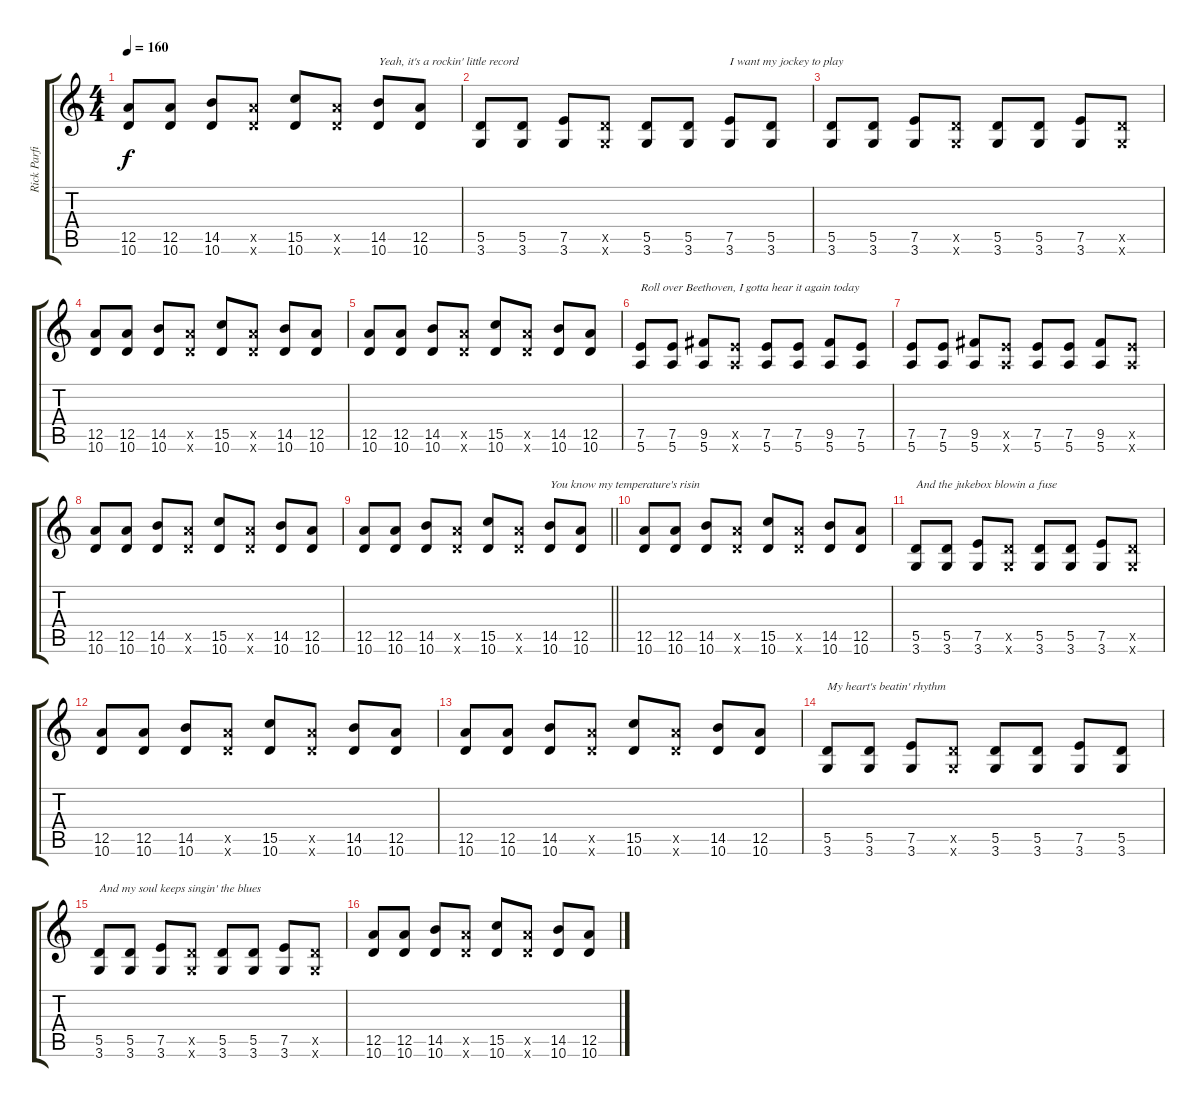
\track ("Rick Parfitt (Rythm Guitar/Lyrics)" "Rick Parfi") {instrument distortionguitar}
\staff {score tabs}
\tuning (E4 B3 G3 D3 A2 E2) {hide}
\ts (4 4)
\tempo 160
\clef g2
\ks c
(12.5 10.6).8{dy f} (12.5 10.6).8 (14.5 10.6).8 (12.5{x} 10.6{x}).8 (15.5 10.6).8 (12.5{x} 10.6{x}).8 (14.5 10.6).8{txt "Yeah, it's a rockin' little record"} (12.5 10.6).8 |
(5.5 3.6).8 (5.5 3.6).8 (7.5 3.6).8 (5.5{x} 3.6{x}).8 (5.5 3.6).8 (5.5 3.6).8 (7.5 3.6).8{txt "I want my jockey to play"} (5.5 3.6).8 |
(5.5 3.6).8 (5.5 3.6).8 (7.5 3.6).8 (5.5{x} 3.6{x}).8 (5.5 3.6).8 (5.5 3.6).8 (7.5 3.6).8 (5.5{x} 3.6{x}).8 |
(12.5 10.6).8 (12.5 10.6).8 (14.5 10.6).8 (12.5{x} 10.6{x}).8 (15.5 10.6).8 (12.5{x} 10.6{x}).8 (14.5 10.6).8 (12.5 10.6).8 |
(12.5 10.6).8 (12.5 10.6).8 (14.5 10.6).8 (12.5{x} 10.6{x}).8 (15.5 10.6).8 (12.5{x} 10.6{x}).8 (14.5 10.6).8 (12.5 10.6).8 |
(7.5 5.6).8{txt "Roll over Beethoven, I gotta hear it again today"} (7.5 5.6).8 (9.5 5.6).8 (7.5{x} 5.6{x}).8 (7.5 5.6).8 (7.5 5.6).8 (9.5 5.6).8 (7.5 5.6).8 |
(7.5 5.6).8 (7.5 5.6).8 (9.5 5.6).8 (7.5{x} 5.6{x}).8 (7.5 5.6).8 (7.5 5.6).8 (9.5 5.6).8 (7.5{x} 5.6{x}).8 |
(12.5 10.6).8 (12.5 10.6).8 (14.5 10.6).8 (12.5{x} 10.6{x}).8 (15.5 10.6).8 (12.5{x} 10.6{x}).8 (14.5 10.6).8 (12.5 10.6).8 |
\barLineRight lightlight
(12.5 10.6).8 (12.5 10.6).8 (14.5 10.6).8 (12.5{x} 10.6{x}).8 (15.5 10.6).8 (12.5{x} 10.6{x}).8 (14.5 10.6).8{txt "You know my temperature's risin"} (12.5 10.6).8 |
(12.5 10.6).8 (12.5 10.6).8 (14.5 10.6).8 (12.5{x} 10.6{x}).8 (15.5 10.6).8 (12.5{x} 10.6{x}).8 (14.5 10.6).8 (12.5 10.6).8 |
(5.5 3.6).8{txt "And the jukebox blowin a fuse"} (5.5 3.6).8 (7.5 3.6).8 (5.5{x} 3.6{x}).8 (5.5 3.6).8 (5.5 3.6).8 (7.5 3.6).8 (5.5{x} 3.6{x}).8 |
(12.5 10.6).8 (12.5 10.6).8 (14.5 10.6).8 (12.5{x} 10.6{x}).8 (15.5 10.6).8 (12.5{x} 10.6{x}).8 (14.5 10.6).8 (12.5 10.6).8 |
(12.5 10.6).8 (12.5 10.6).8 (14.5 10.6).8 (12.5{x} 10.6{x}).8 (15.5 10.6).8 (12.5{x} 10.6{x}).8 (14.5 10.6).8 (12.5 10.6).8 |
(5.5 3.6).8{txt "My heart's beatin' rhythm"} (5.5 3.6).8 (7.5 3.6).8 (5.5{x} 3.6{x}).8 (5.5 3.6).8 (5.5 3.6).8 (7.5 3.6).8 (5.5 3.6).8 |
(5.5 3.6).8{txt "And my soul keeps singin' the blues"} (5.5 3.6).8 (7.5 3.6).8 (5.5{x} 3.6{x}).8 (5.5 3.6).8 (5.5 3.6).8 (7.5 3.6).8 (5.5{x} 3.6{x}).8 |
(12.5 10.6).8 (12.5 10.6).8 (14.5 10.6).8 (12.5{x} 10.6{x}).8 (15.5 10.6).8 (12.5{x} 10.6{x}).8 (14.5 10.6).8 (12.5 10.6).8
